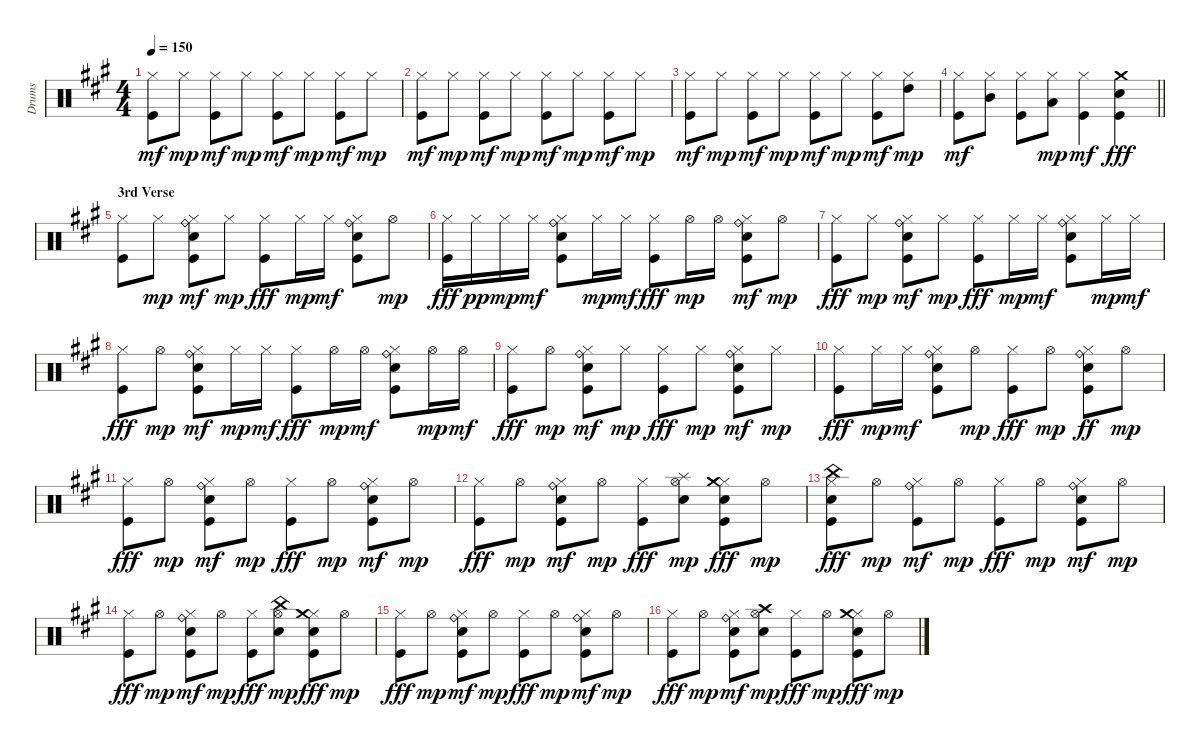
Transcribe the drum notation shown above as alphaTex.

\track ("Drums" "Drums") {instrument percussion}
\staff {score}
\articulation defaults
\ts (4 4)
\tempo 150
\clef neutral
\ks a
("Kick (hit)" "Hi-Hat (closed)").8{dy mf} "Hi-Hat (closed)".8{dy mp} ("Kick (hit)" "Hi-Hat (closed)").8{dy mf} "Hi-Hat (closed)".8{dy mp} ("Kick (hit)" "Hi-Hat (closed)").8{dy mf} "Hi-Hat (closed)".8{dy mp} ("Kick (hit)" "Hi-Hat (closed)").8{dy mf} "Hi-Hat (closed)".8{dy mp} |
("Kick (hit)" "Hi-Hat (closed)").8{dy mf} "Hi-Hat (closed)".8{dy mp} ("Kick (hit)" "Hi-Hat (closed)").8{dy mf} "Hi-Hat (closed)".8{dy mp} ("Kick (hit)" "Hi-Hat (closed)").8{dy mf} "Hi-Hat (closed)".8{dy mp} ("Kick (hit)" "Hi-Hat (closed)").8{dy mf} "Hi-Hat (closed)".8{dy mp} |
("Kick (hit)" "Hi-Hat (closed)").8{dy mf} "Hi-Hat (closed)".8{dy mp} ("Kick (hit)" "Hi-Hat (closed)").8{dy mf} "Hi-Hat (closed)".8{dy mp} ("Kick (hit)" "Hi-Hat (closed)").8{dy mf} "Hi-Hat (closed)".8{dy mp} ("Kick (hit)" "Hi-Hat (closed)").8{dy mf} ("Hi-Hat (closed)" "High Tom (hit)").8{dy mp} |
\barLineRight lightlight
("Kick (hit)" "Hi-Hat (closed)").8{dy mf} ("Hi-Hat (closed)" "Mid Tom (hit)").8 ("Kick (hit)" "Hi-Hat (closed)").8 ("Hi-Hat (closed)" "Low Tom (hit)").8{dy mp} ("Kick (hit)" "Hi-Hat (closed)").4{dy mf} ("Kick (hit)" "Electric Snare (hit)" "Crash medium (hit)").4{dy fff} |
\section ("" "3rd Verse")
("Kick (hit)" "Hi-Hat (closed)").8 "Hi-Hat (closed)".8{dy mp} ("Kick (hit)" "Electric Snare (hit)" "Hi-Hat (closed)" "Ride (bell)").8{dy mf} "Hi-Hat (closed)".8{dy mp} ("Kick (hit)" "Hi-Hat (closed)").8{dy fff} "Hi-Hat (closed)".16{dy mp} "Hi-Hat (closed)".16{dy mf} ("Kick (hit)" "Electric Snare (hit)" "Hi-Hat (closed)" "Ride (bell)").8 "Hi-Hat (open)".8{dy mp} |
("Kick (hit)" "Hi-Hat (closed)").16{dy fff} "Hi-Hat (closed)".16{dy pp} "Hi-Hat (closed)".16{dy mp} "Hi-Hat (closed)".16{dy mf} ("Kick (hit)" "Electric Snare (hit)" "Hi-Hat (closed)" "Ride (bell)").8 "Hi-Hat (closed)".16{dy mp} "Hi-Hat (closed)".16{dy mf} ("Kick (hit)" "Hi-Hat (closed)").8{dy fff} "Hi-Hat (open)".16{dy mp} "Hi-Hat (open)".16 ("Kick (hit)" "Electric Snare (hit)" "Hi-Hat (closed)" "Ride (bell)").8{dy mf} "Hi-Hat (open)".8{dy mp} |
("Kick (hit)" "Hi-Hat (closed)").8{dy fff} "Hi-Hat (closed)".8{dy mp} ("Kick (hit)" "Electric Snare (hit)" "Hi-Hat (closed)" "Ride (bell)").8{dy mf} "Hi-Hat (closed)".8{dy mp} ("Kick (hit)" "Hi-Hat (closed)").8{dy fff} "Hi-Hat (closed)".16{dy mp} "Hi-Hat (closed)".16{dy mf} ("Kick (hit)" "Electric Snare (hit)" "Hi-Hat (closed)" "Ride (bell)").8 "Hi-Hat (closed)".16{dy mp} "Hi-Hat (closed)".16{dy mf} |
("Kick (hit)" "Hi-Hat (closed)").8{dy fff} "Hi-Hat (open)".8{dy mp} ("Kick (hit)" "Electric Snare (hit)" "Hi-Hat (closed)" "Ride (bell)").8{dy mf} "Hi-Hat (closed)".16{dy mp} "Hi-Hat (closed)".16{dy mf} ("Kick (hit)" "Hi-Hat (closed)").8{dy fff} "Hi-Hat (open)".16{dy mp} "Hi-Hat (open)".16{dy mf} ("Kick (hit)" "Electric Snare (hit)" "Hi-Hat (closed)" "Ride (bell)").8 "Hi-Hat (open)".16{dy mp} "Hi-Hat (open)".16{dy mf} |
("Kick (hit)" "Hi-Hat (closed)").8{dy fff} "Hi-Hat (open)".8{dy mp} ("Kick (hit)" "Electric Snare (hit)" "Hi-Hat (closed)" "Ride (bell)").8{dy mf} "Hi-Hat (closed)".8{dy mp} ("Kick (hit)" "Hi-Hat (closed)").8{dy fff} "Hi-Hat (closed)".8{dy mp} ("Kick (hit)" "Electric Snare (hit)" "Hi-Hat (closed)" "Ride (bell)").8{dy mf} "Hi-Hat (closed)".8{dy mp} |
("Kick (hit)" "Hi-Hat (closed)").8{dy fff} "Hi-Hat (closed)".16{dy mp} "Hi-Hat (closed)".16{dy mf} ("Kick (hit)" "Electric Snare (hit)" "Hi-Hat (closed)" "Ride (bell)").8 "Hi-Hat (open)".8{dy mp} ("Kick (hit)" "Hi-Hat (closed)").8{dy fff} "Hi-Hat (open)".8{dy mp} ("Kick (hit)" "Electric Snare (hit)" "Hi-Hat (closed)" "Ride (bell)").8{dy ff} "Hi-Hat (open)".8{dy mp} |
("Kick (hit)" "Hi-Hat (closed)").8{dy fff} "Hi-Hat (open)".8{dy mp} ("Kick (hit)" "Electric Snare (hit)" "Hi-Hat (closed)" "Ride (bell)").8{dy mf} "Hi-Hat (open)".8{dy mp} ("Kick (hit)" "Hi-Hat (closed)").8{dy fff} "Hi-Hat (open)".8{dy mp} ("Kick (hit)" "Electric Snare (hit)" "Hi-Hat (closed)" "Ride (bell)").8{dy mf} "Hi-Hat (open)".8{dy mp} |
("Kick (hit)" "Hi-Hat (closed)").8{dy fff} "Hi-Hat (open)".8{dy mp} ("Kick (hit)" "Electric Snare (hit)" "Hi-Hat (closed)" "Ride (bell)").8{dy mf} "Hi-Hat (open)".8{dy mp} ("Kick (hit)" "Hi-Hat (closed)").8{dy fff} ("Electric Snare (hit)" "Hi-Hat (open)" "Splash (hit)").8{dy mp} ("Kick (hit)" "Electric Snare (hit)" "Hi-Hat (closed)" "Crash medium (hit)").8{dy fff} "Hi-Hat (open)".8{dy mp} |
("Kick (hit)" "Electric Snare (hit)" "Hi-Hat (closed)" "China (hit)").8{dy fff} "Hi-Hat (open)".8{dy mp} ("Kick (hit)" "Hi-Hat (closed)" "Ride (bell)").8{dy mf} "Hi-Hat (open)".8{dy mp} ("Kick (hit)" "Hi-Hat (closed)").8{dy fff} "Hi-Hat (open)".8{dy mp} ("Kick (hit)" "Electric Snare (hit)" "Hi-Hat (closed)" "Ride (bell)").8{dy mf} "Hi-Hat (open)".8{dy mp} |
("Kick (hit)" "Hi-Hat (closed)").8{dy fff} "Hi-Hat (open)".8{dy mp} ("Kick (hit)" "Electric Snare (hit)" "Hi-Hat (closed)" "Ride (bell)").8{dy mf} "Hi-Hat (open)".8{dy mp} ("Kick (hit)" "Hi-Hat (closed)").8{dy fff} ("Electric Snare (hit)" "Hi-Hat (open)" "China (hit)").8{dy mp} ("Kick (hit)" "Electric Snare (hit)" "Hi-Hat (closed)" "Crash medium (hit)").8{dy fff} "Hi-Hat (open)".8{dy mp} |
("Kick (hit)" "Hi-Hat (closed)").8{dy fff} "Hi-Hat (open)".8{dy mp} ("Kick (hit)" "Electric Snare (hit)" "Hi-Hat (closed)" "Ride (bell)").8{dy mf} "Hi-Hat (open)".8{dy mp} ("Kick (hit)" "Hi-Hat (closed)").8{dy fff} "Hi-Hat (open)".8{dy mp} ("Kick (hit)" "Electric Snare (hit)" "Hi-Hat (closed)" "Ride (bell)").8{dy mf} "Hi-Hat (open)".8{dy mp} |
("Kick (hit)" "Hi-Hat (closed)").8{dy fff} "Hi-Hat (open)".8{dy mp} ("Kick (hit)" "Electric Snare (hit)" "Hi-Hat (closed)" "Ride (bell)").8{dy mf} ("Electric Snare (hit)" "Hi-Hat (open)" "Crash high (hit)").8{dy mp} ("Kick (hit)" "Hi-Hat (closed)").8{dy fff} "Hi-Hat (open)".8{dy mp} ("Kick (hit)" "Electric Snare (hit)" "Hi-Hat (closed)" "Crash medium (hit)").8{dy fff} "Hi-Hat (open)".8{dy mp}
